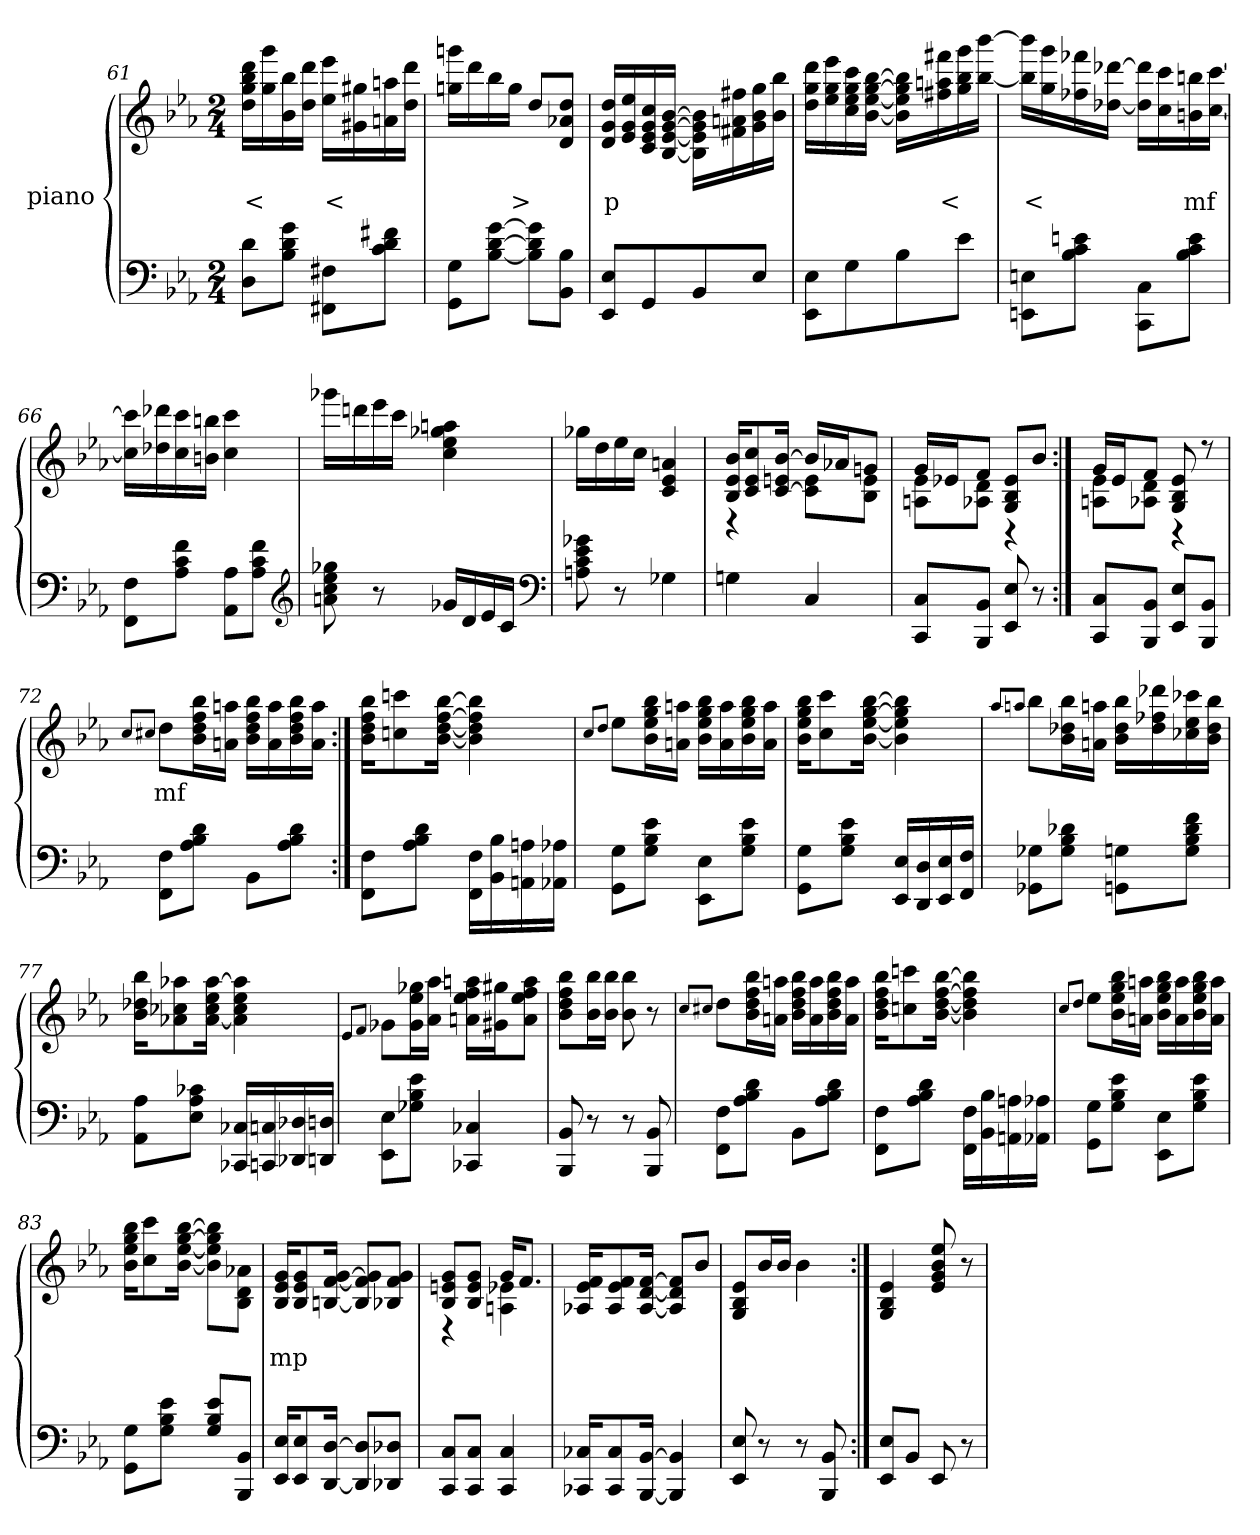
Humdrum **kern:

**kern	**kern	**text
*part2	*part1	*part1
*staff2	*staff1	*staff1
*I"piano	*I"piano	*
*clefF4	*clefG2	*
*k[b-e-a-]	*k[b-e-a-]	*
*M2/4	*M2/4	*
=61	=61	=61
8d 8DL	16ddd 16bb- 16gg 16ddLL	<
.	16ggg 16gg	.
8g 8d 8B-J	16bb- 16b-	.
.	16ddd 16ddJJ	.
8F#X 8FF#XL	16eee- 16ee-LL	<
.	16gg#X 16g#X	.
8f# 8d 8cJ	16aan 16an	.
.	16ddd 16ddJJ	.
=62	=62	=62
8G 8GGL	16gggn 16ggnLL	.
.	16ddd	.
[8g [8d [8B-J	16bb-	.
.	16ggJJ	>
8g] 8d] 8B-]L	8ddL	.
8B- 8BB-J	8dd 8a-X 8dJ	.
=63	=63	=63
8E- 8EE-L	16dd 16g 16dLL	p
.	16ee- 16g 16e-	.
8GG	16cc 16g 16e- 16c	.
.	[16b- [16g [16e- [16B-JJ	.
8BB-	16b-] 16g] 16e-] 16B-]LL	.
.	16ff#X 16an 16f#X	.
8E-J	16gg 16b- 16g	.
.	16bb- 16b-JJ	.
=64	=64	=64
8E- 8EE-L	16ddd 16gg 16ddLL	.
.	16eee- 16gg 16ee-	.
8G	16ccc 16gg 16ee- 16cc	.
.	[16bb- [16gg [16ee- [16b-JJ	.
8B-	16bb-] 16gg] 16ee-] 16b-]LL	.
.	16fff#X 16aan 16ff#X	<
8e-J	16ggg 16bb- 16gg	.
.	[16bbb- [16bb-JJ	.
=65	=65	=65
8En 8EEnL	16bbb-] 16bb-]LL	<
.	16ggg 16gg	.
8en 8c 8B-J	16fff-X 16ff-X	.
.	[16ddd-X [16dd-XJJ	.
8C 8CCL	16ddd-] 16dd-]LL	.
.	16ccc 16cc	.
8e 8c 8B-J	16bbn 16bn	mf
.	[16ccc [16ccJJ	.
=66	=66	=66
8F 8FFL	16ccc] 16cc]LL	.
.	16ddd-X 16dd-X	.
8f 8c 8A-J	16ccc 16cc	.
.	16bbn 16bnJJ	.
8A- 8AA-L	4ccc 4cc	.
8f 8c 8A-J	.	.
*clefG2	*	*
=67	=67	=67
8gg-X 8ee- 8cc 8an	16ggg-XLL	.
.	16dddn	.
8r	16eee-	.
.	16cccJJ	.
16g-LL	4aan 4gg- 4ee- 4cc	.
16d	.	.
16e-	.	.
16cJJ	.	.
*clefF4	*	*
=68	=68	=68
8g-X 8e- 8c 8An	16gg-XLL	.
.	16dd	.
8r	16ee-	.
.	16ccJJ	.
4G-	4an 4e- 4c	.
=69	=69	=69
*	*^	*
4Gn	16b- 16e- 16B-KL	4r	.
.	8cc 8e- 8c	.	.
.	[16b- 16en [16cJk	.	.
4C	16b-LL]	8e 8c]L	.
.	16a-XJ	.	.
.	8gnJ	8e 8B-J	.
=70	=70	=70	=70
8C 8CCL	16gLL	8e- 8AnL	.
.	16e-XJ	.	.
8BB- 8BBB-J	8fJ	8d 8A-XJ	.
8E- 8EE-	8e- 8B- 8GL	4r	.
8r	8b-J	.	.
=71:|!	=71:|!	=71:|!	=71:|!
8C 8CCL	16gLL	8e- 8AnL	.
.	16e-J	.	.
8BB- 8BBB-J	8fJ	8d 8A-XJ	.
8E- 8EE-L	8e- 8B- 8G	4r	.
8BB- 8BBB-J	8r	.	.
*	*v	*v	*
=72	=72	=72
.	8qccL	.
.	8qcc#XJ	.
8F 8FFL	8ddL	mf
8d 8B- 8A-J	16bb- 16ff 16dd 16b-L	.
.	16aan 16anJJ	.
8BB-L	16bb- 16ff 16dd 16b-LL	.
.	16aa 16a	.
8d 8B- 8A-J	16bb- 16ff 16dd 16b-	.
.	16aa 16aJJ	.
=73:|!	=73:|!	=73:|!
8F 8FFL	16bb- 16ff 16dd 16b-KL	.
.	8cccn 8ccn	.
8d 8B- 8A-J	.	.
.	[16bb- [16ff [16dd [16b-Jk	.
16F 16FFLL	4bb-] 4ff] 4dd] 4b-]	.
16B- 16BB-	.	.
16An 16AAn	.	.
16A-X 16AA-XJJ	.	.
=74	=74	=74
.	8qccL	.
.	8qddJ	.
8G 8GGL	8ee-L	.
8e- 8B- 8GJ	16bb- 16gg 16ee- 16b-L	.
.	16aan 16anJJ	.
8E- 8EE-L	16bb- 16gg 16ee- 16b-LL	.
.	16aa 16a	.
8e- 8B- 8GJ	16bb- 16gg 16ee- 16b-	.
.	16aa 16aJJ	.
=75	=75	=75
8G 8GGL	16bb- 16gg 16ee- 16b-KL	.
.	8ccc 8cc	.
8e- 8B- 8GJ	.	.
.	[16bb- [16gg [16ee- [16b-Jk	.
16E- 16EE-LL	4bb-] 4gg] 4ee-] 4b-]	.
16D 16DD	.	.
16E- 16EE-	.	.
16F 16FFJJ	.	.
=76	=76	=76
.	8qaa-L	.
.	8qaanJ	.
8G-X 8GG-XL	8bb-L	.
8d-X 8B- 8G-J	16bb- 16dd-X 16b-L	.
.	16aa 16anJJ	.
8Gn 8GGnL	16bb- 16dd- 16b-LL	.
.	16ddd- 16ff-X 16dd-	.
8f 8d- 8B- 8GJ	16ccc-X 16ee- 16cc-X	.
.	16bb- 16dd- 16b-JJ	.
=77	=77	=77
8A- 8AA-L	16bb- 16dd-X 16b-KL	.
.	8aa-X 8cc-X 8a-X	.
8c-X 8A- 8E-J	.	.
.	[16aa- 16ee- 16cc- [16a-Jk	.
16C- 16CC-LL	4aa-] 4ee- 4cc- 4a-]	.
16Cn 16CCn	.	.
16D-X 16DD-X	.	.
16Dn 16DDnJJ	.	.
=78	=78	=78
.	8qe-L	.
.	8qfJ	.
8E- 8EE-L	8g-XL	.
8e- 8B- 8G-XJ	16gg- 16ee- 16g-L	.
.	16aa- 16a-JJ	.
4C-X 4CC-X	16aan 16ff 16ee- 16anLL	.
.	16gg#X 16g#XJ	.
.	8aa 8ff 8ee- 8aJ	.
=79	=79	=79
8BB- 8BBB-	8bb- 8ff 8dd 8b-L	.
8r	16bb- 16b-L	.
.	16bb- 16b-JJ	.
8r	8bb- 8b-	.
8BB- 8BBB-	8r	.
=80	=80	=80
.	8qccL	.
.	8qcc#XJ	.
8F 8FFL	8ddL	.
8d 8B- 8A-J	16bb- 16ff 16dd 16b-L	.
.	16aan 16anJJ	.
8BB-L	16bb- 16ff 16dd 16b-LL	.
.	16aa 16a	.
8d 8B- 8A-J	16bb- 16ff 16dd 16b-	.
.	16aa 16aJJ	.
=81	=81	=81
8F 8FFL	16bb- 16ff 16dd 16b-KL	.
.	8cccn 8ccn	.
8d 8B- 8A-J	.	.
.	[16bb- [16ff [16dd [16b-Jk	.
16F 16FFLL	4bb-] 4ff] 4dd] 4b-]	.
16B- 16BB-	.	.
16An 16AAn	.	.
16A-X 16AA-XJJ	.	.
=82	=82	=82
.	8qccL	.
.	8qddJ	.
8G 8GGL	8ee-L	.
8e- 8B- 8GJ	16bb- 16gg 16ee- 16b-L	.
.	16aan 16anJJ	.
8E- 8EE-L	16bb- 16gg 16ee- 16b-LL	.
.	16aa 16a	.
8e- 8B- 8GJ	16bb- 16gg 16ee- 16b-	.
.	16aa 16aJJ	.
=83	=83	=83
8G 8GGL	16bb- 16gg 16ee- 16b-KL	.
.	8ccc 8cc	.
8e- 8B- 8GJ	.	.
.	[16bb- [16gg [16ee- [16b-Jk	.
8e- 8B- 8GL	8bb-] 8gg] 8ee-] 8b-]L	.
8BB- 8BBB-J	8a-X 8d 8B-J	.
=84	=84	=84
16E- 16EE-KL	16g 16e- 16B-KL	mp
8E- 8EE-	8g 8e- 8B-	.
[16D [16DDJk	[16g [16f [16BnJk	.
8D] 8DD]L	8g] 8f] 8B]L	.
8D-X 8DD-XJ	8g 8f 8B-XJ	.
=85	=85	=85
*	*^	*
8C 8CCL	8g 8en 8B-L	4r	.
8C 8CCJ	8g 8e 8B-J	.	.
4C 4CC	16gKL	4e-X 4An	.
.	8.fJ	.	.
*	*v	*v	*
=86	=86	=86
16C-X 16CC-XKL	16f 16e- 16A-XKL	.
8C- 8CC-	8f 8e- 8A-	.
[16BB- [16BBB-Jk	[16f [16d [16A-Jk	.
4BB-] 4BBB-]	8f] 8d] 8A-]L	.
.	8b-J	.
=87	=87	=87
8E- 8EE-	8e- 8B- 8GL	.
8r	16b-L	.
.	16b-JJ	.
8r	4b-	.
8BB- 8BBB-	.	.
=88:|!	=88:|!	=88:|!
8E- 8EE-L	4e- 4B- 4G	.
8BB-J	.	.
8EE-	8ee- 8b- 8g 8e-	.
8r	8r	.
=	=	=
*-	*-	*-
